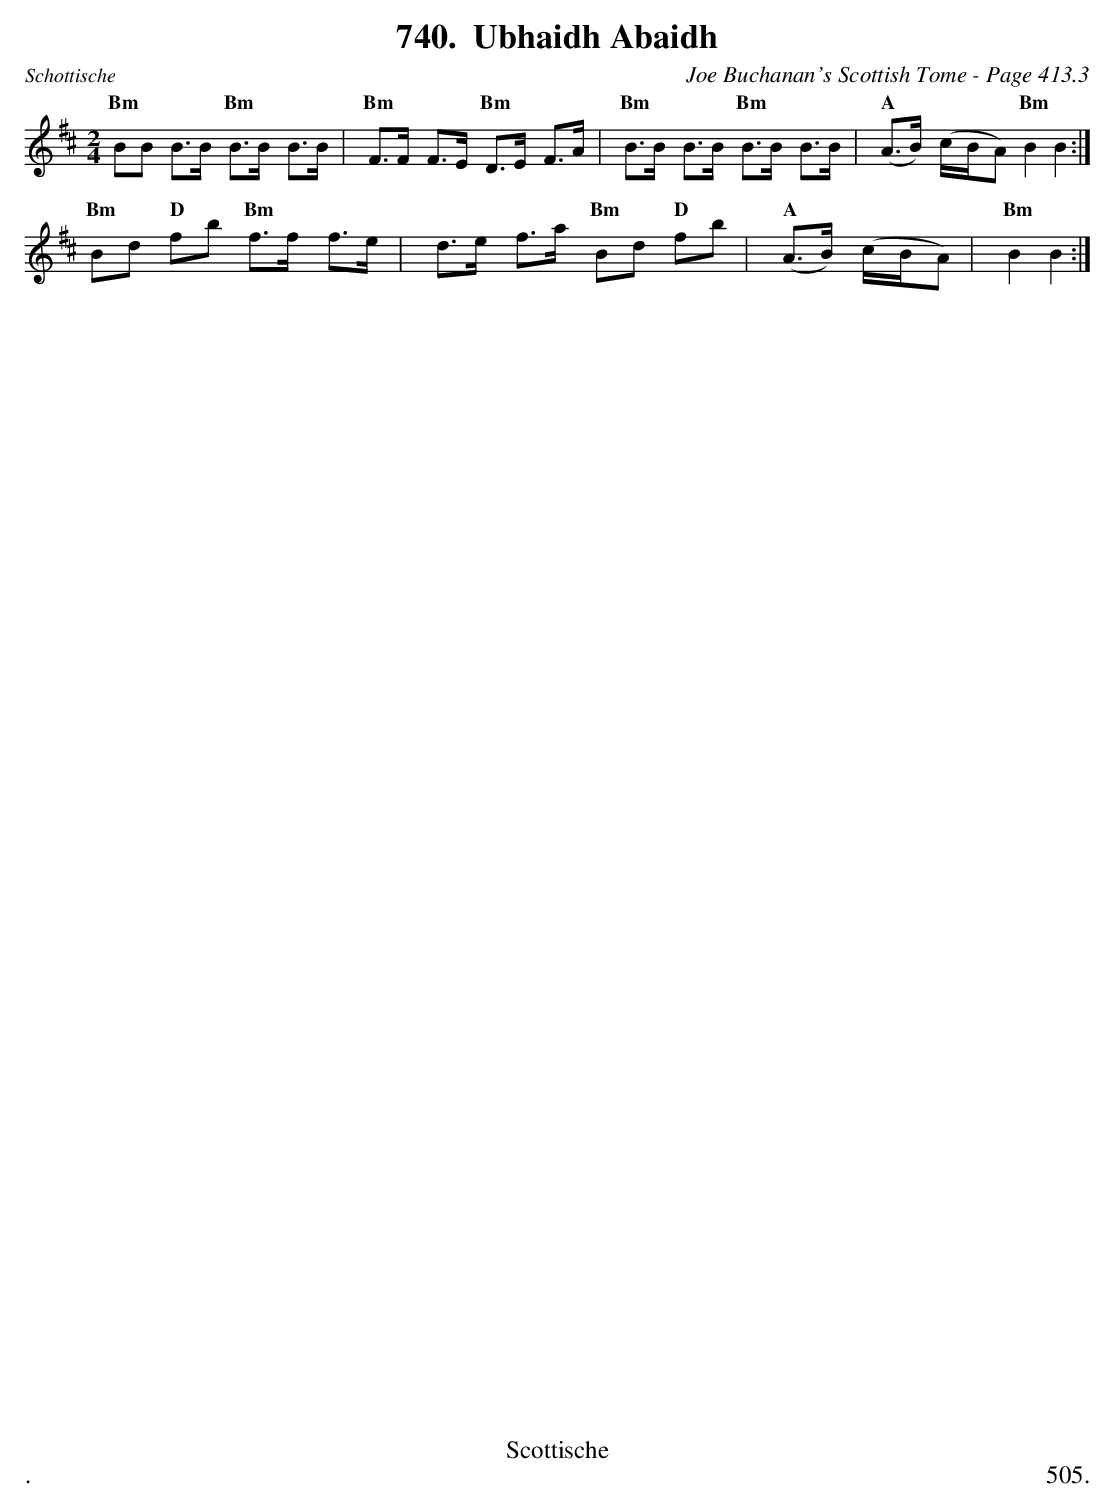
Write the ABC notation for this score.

X:1
T:Ubhaidh Abaidh
C:Joe Buchanan's Scottish Tome - Page 413.3
L:1/8
M:2/4
K:D
"Bm"BB B>B "Bm"B>B B>B | "Bm"F>F F>E "Bm"D>E F>A | "Bm"B>B B>B "Bm"B>B B>B | "A"(A>B) (c/B/A) "Bm"B2 B2 :|
"Bm"Bd "D"fb "Bm"f>f f>e | ""d>e f>a "Bm"Bd "D"fb | "A"(A>B) (c/B/A) | "Bm"B2 B2 :|
